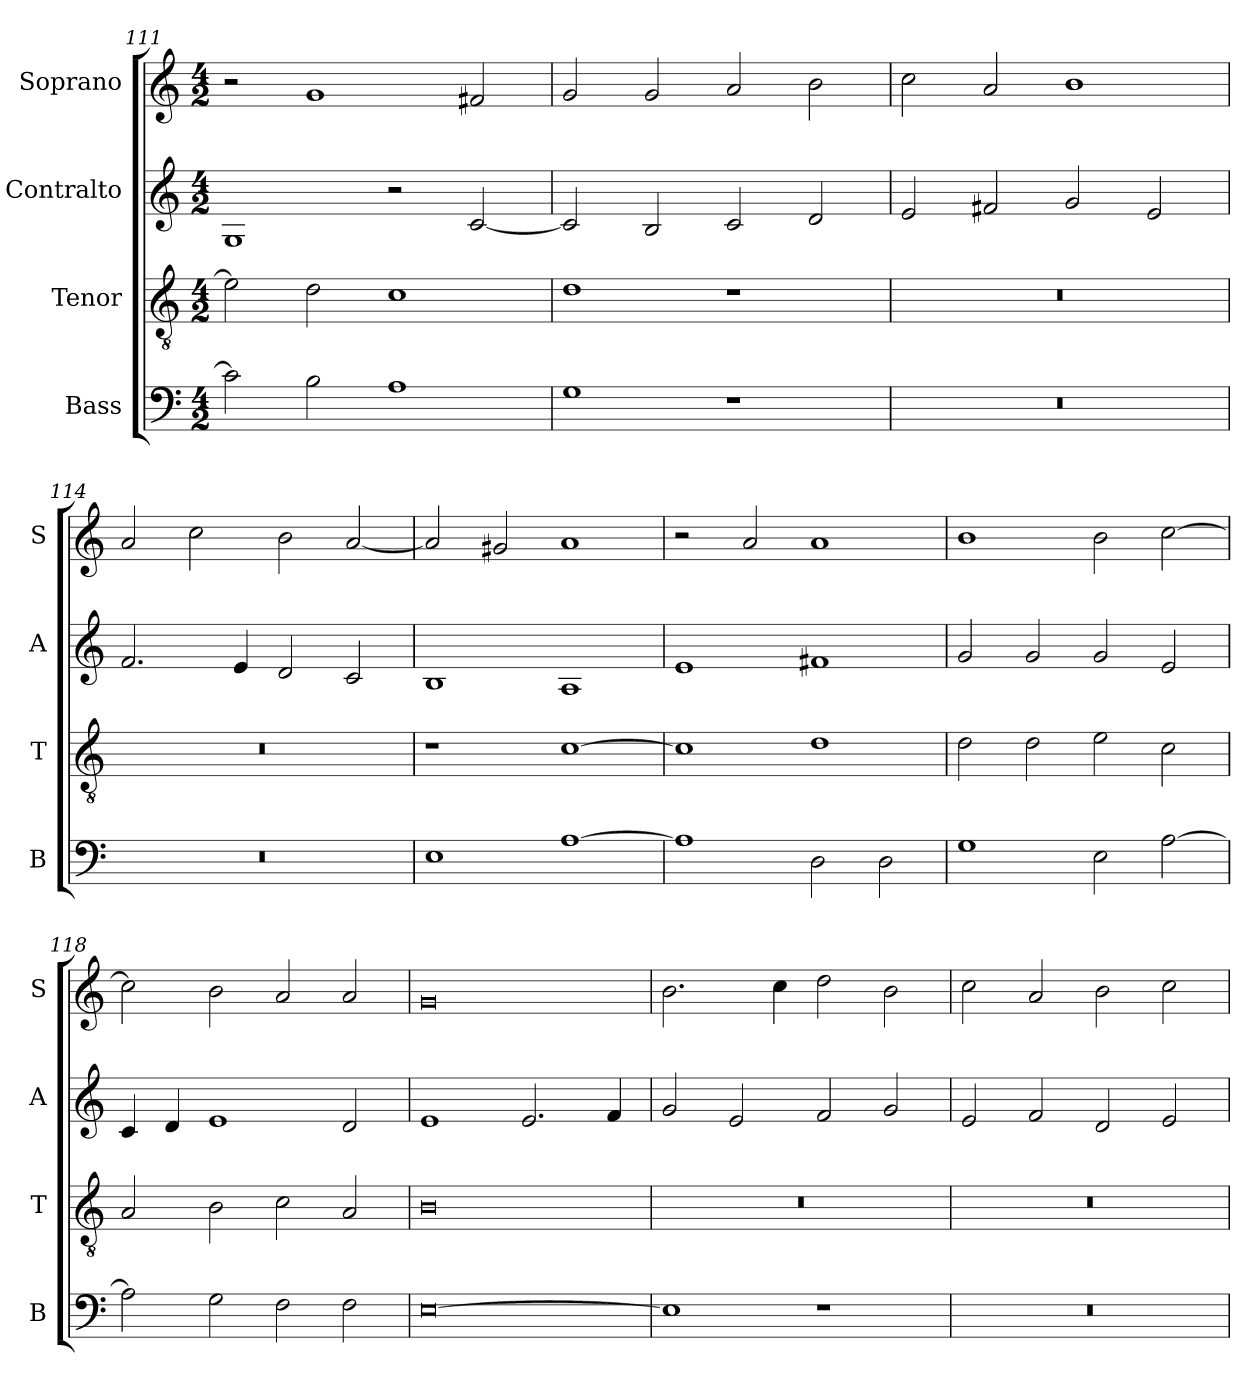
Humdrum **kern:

**kern	**kern	**kern	**kern
*part4	*part3	*part2	*part1
*staff4	*staff3	*staff2	*staff1
*I"Bass	*I"Tenor	*I"Contralto	*I"Soprano
*I'B	*I'T	*I'A	*I'S
*clefF4	*clefGv2	*clefG2	*clefG2
*k[]	*k[]	*k[]	*k[]
*E:phr	*E:phr	*E:phr	*E:phr
*M4/2	*M4/2	*M4/2	*M4/2
=111	=111	=111	=111
2c]	2e]	1G	2r
2B	2d	.	1g
1A	1c	2r	.
.	.	[2c	2f#X
=112	=112	=112	=112
1G	1d	2c]	2g
.	.	2B	2g
1r	1r	2c	2a
.	.	2d	2b
=113	=113	=113	=113
0r	0r	2e	2cc
.	.	2f#X	2a
.	.	2g	1b
.	.	2e	.
=114	=114	=114	=114
0r	0r	2.f	2a
.	.	.	2cc
.	.	4e	.
.	.	2d	2b
.	.	2c	[2a
=115	=115	=115	=115
1E	1r	1B	2a]
.	.	.	2g#X
[1A	[1c	1A	1a
=116	=116	=116	=116
1A]	1c]	1e	2r
.	.	.	2a
2D	1d	1f#X	1a
2D	.	.	.
=117	=117	=117	=117
1G	2d	2g	1b
.	2d	2g	.
2E	2e	2g	2b
[2A	2c	2e	[2cc
=118	=118	=118	=118
2A]	2A	4c	2cc]
.	.	4d	.
2G	2B	1e	2b
2F	2c	.	2a
2F	2A	2d	2a
=119	=119	=119	=119
[0E	0B	1e	0g
.	.	2.e	.
.	.	4f	.
=120	=120	=120	=120
1E]	0r	2g	2.b
.	.	2e	.
.	.	.	4cc
1r	.	2f	2dd
.	.	2g	2b
=121	=121	=121	=121
0r	0r	2e	2cc
.	.	2f	2a
.	.	2d	2b
.	.	2e	2cc
=	=	=	=
*-	*-	*-	*-
